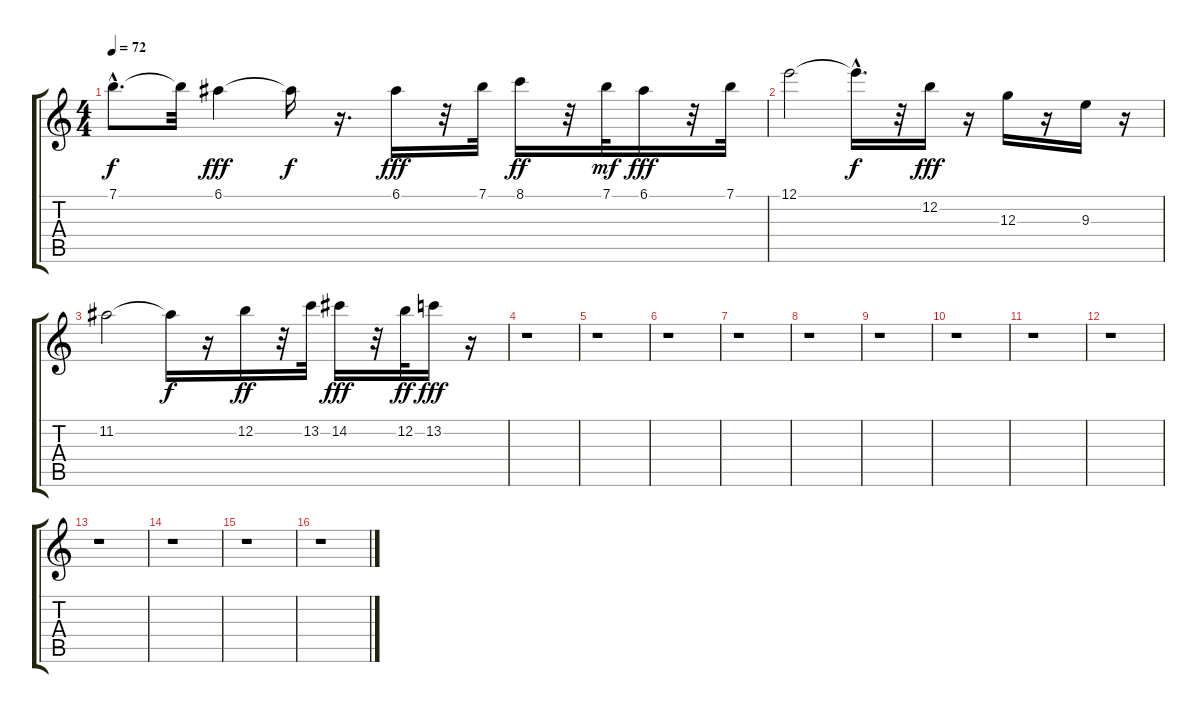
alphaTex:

\track "" {instrument acousticguitarnylon}
\staff {score tabs}
\tuning (E4 B3 G3 D3 A2 E2) {hide}
\ts (4 4)
\tempo 72
\clef g2
\ks c
7.1{hac t}.8{d dy f} 7.1{t}.32 6.1.4{dy fff} 6.1{t}.16{dy f} r.16{d} 6.1.16{dy fff} r.32 7.1.32 8.1.16{dy ff} r.32 7.1.32{dy mf} 6.1.16{dy fff} r.32 7.1.32 |
12.1.2 12.1{hac t}.16{d dy f} r.32 12.2.16{dy fff} r.16 12.3.16 r.16 9.3.16 r.16 |
11.2.2 11.2{t}.16{dy f} r.16 12.2.16{dy ff} r.32 13.2.32 14.2.16{dy fff} r.32 12.2.32{dy ff} 13.2.16{dy fff} r.16 |
r.1 |
r.1 |
r.1 |
r.1 |
r.1 |
r.1 |
r.1 |
r.1 |
r.1 |
r.1 |
r.1 |
r.1 |
r.1
